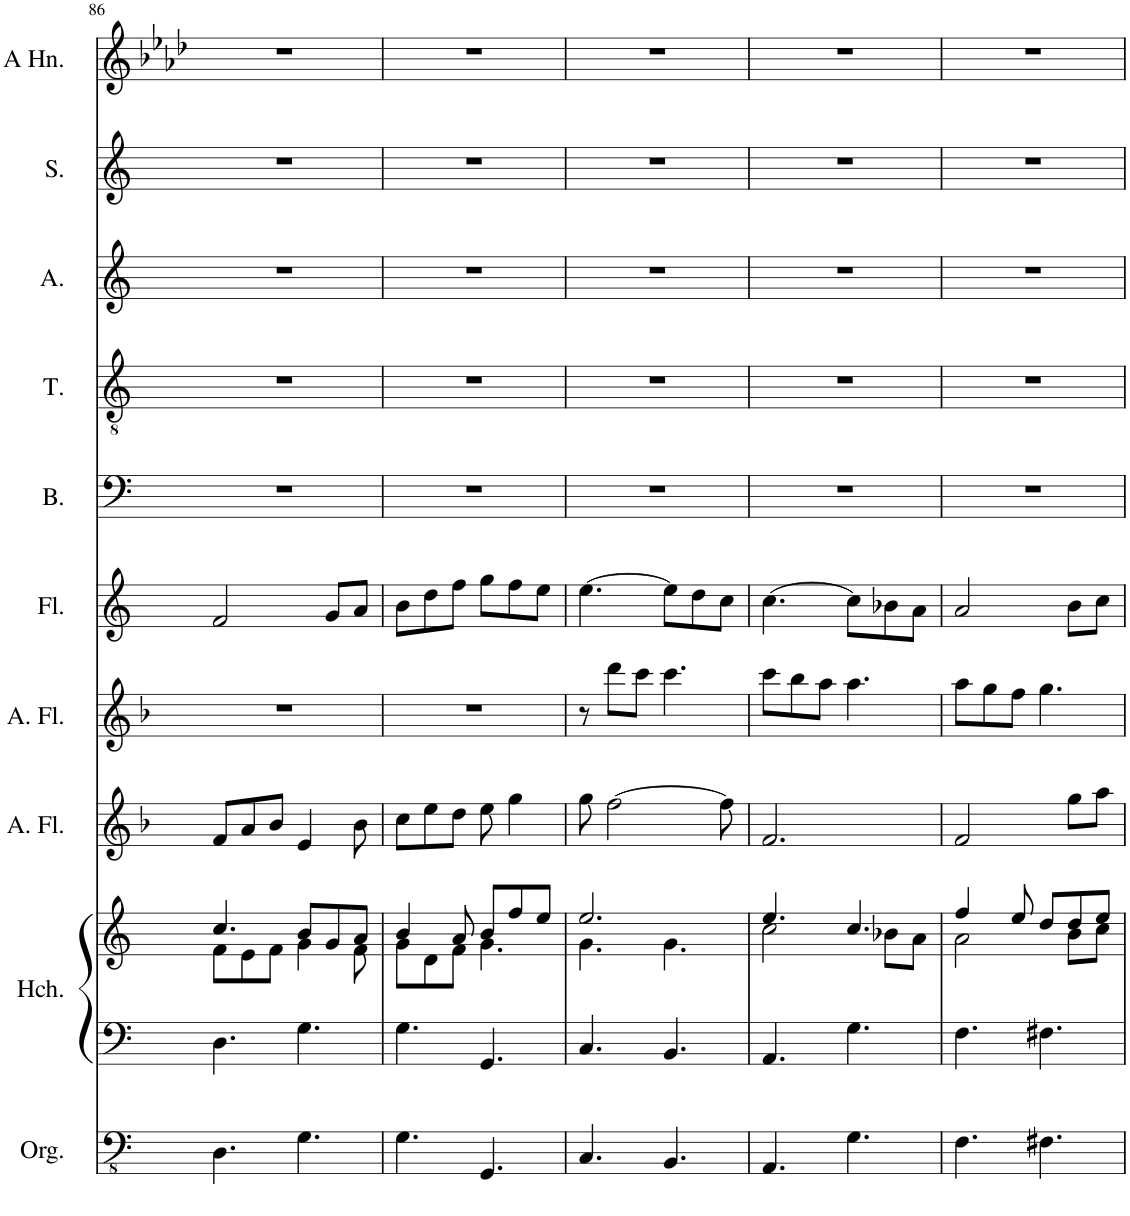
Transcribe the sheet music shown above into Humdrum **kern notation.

**kern	**kern	**kern	**kern	**kern	**kern	**kern	**kern	**kern	**kern	**kern
*part10	*part9	*part9	*part8	*part7	*part6	*part5	*part4	*part3	*part2	*part1
*staff11	*staff10	*staff9	*staff8	*staff7	*staff6	*staff5	*staff4	*staff3	*staff2	*staff1
*I"Organ	*I"Harpsichord	*	*I"Alto Flute	*I"Alto Flute	*I"Flute	*I"Bass	*I"Tenor	*I"Alto	*I"Soprano	*I"A Horn
*I'Org.	*I'Hch.	*	*I'A. Fl.	*I'A. Fl.	*I'Fl.	*I'B.	*I'T.	*I'A.	*I'S.	*I'A Hn.
!!LO:PB:g=z
*clefFv4	*clefF4	*clefG2	*clefG2	*clefG2	*clefG2	*clefF4	*clefGv2	*clefG2	*clefG2	*clefG2
*Trd-7c-12	*	*	*Trd3c5	*Trd3c5	*	*	*	*	*	*Trd2c3
*k[]	*k[]	*k[]	*k[b-]	*k[b-]	*k[]	*k[]	*k[]	*k[]	*k[]	*k[b-e-a-d-]
*M6/8	*M6/8	*M6/8	*M6/8	*M6/8	*M6/8	*M6/8	*M6/8	*M6/8	*M6/8	*M6/8
=86	=86	=86	=86	=86	=86	=86	=86	=86	=86	=86
*	*	*^	*	*	*	*	*	*	*	*
4.DD\	4.D\	4.cc/	8f\L	8f/L	2.r	2f/	2.r	2.r	2.r	2.r	2.r
.	.	.	8e\	8a/	.	.	.	.	.	.	.
.	.	.	8f\J	8b-/J	.	.	.	.	.	.	.
4.GG\	4.G\	8b/L	4g\	4e/	.	.	.	.	.	.	.
.	.	8g/	.	.	.	8g/L	.	.	.	.	.
.	.	8a/J	8f\	8b-\	.	8a/J	.	.	.	.	.
=87	=87	=87	=87	=87	=87	=87	=87	=87	=87	=87	=87
4.GG\	4.G\	4b/	8g\L	8cc\L	2.r	8b\L	2.r	2.r	2.r	2.r	2.r
.	.	.	8d\	8ee\	.	8dd\	.	.	.	.	.
.	.	8a/	8f\J	8dd\J	.	8ff\J	.	.	.	.	.
4.GGG/	4.GG/	8b/L	4.g\	8ee\	.	8gg\L	.	.	.	.	.
.	.	8ff/	.	4gg\	.	8ff\	.	.	.	.	.
.	.	8ee/J	.	.	.	8ee\J	.	.	.	.	.
=88	=88	=88	=88	=88	=88	=88	=88	=88	=88	=88	=88
4.CC/	4.C/	2.ee/	4.g\	8gg\	8r	[4.ee\	2.r	2.r	2.r	2.r	2.r
.	.	.	.	[2ff\	8ddd\L	.	.	.	.	.	.
.	.	.	.	.	8ccc\J	.	.	.	.	.	.
4.BBB/	4.BB/	.	4.g\	.	4.ccc\	8ee\L]	.	.	.	.	.
.	.	.	.	.	.	8dd\	.	.	.	.	.
.	.	.	.	8ff\]	.	8cc\J	.	.	.	.	.
=89	=89	=89	=89	=89	=89	=89	=89	=89	=89	=89	=89
4.AAA/	4.AA/	4.ee/	2cc\	2.f/	8ccc\L	[4.cc\	2.r	2.r	2.r	2.r	2.r
.	.	.	.	.	8bb-\	.	.	.	.	.	.
.	.	.	.	.	8aa\J	.	.	.	.	.	.
4.GG\	4.G\	4.cc/	.	.	4.aa\	8cc\L]	.	.	.	.	.
.	.	.	8b-X\L	.	.	8b-X\	.	.	.	.	.
.	.	.	8a\J	.	.	8a\J	.	.	.	.	.
=90	=90	=90	=90	=90	=90	=90	=90	=90	=90	=90	=90
4.FF\	4.F\	4ff/	2a\	2f/	8aa\L	2a/	2.r	2.r	2.r	2.r	2.r
.	.	.	.	.	8gg\	.	.	.	.	.	.
.	.	8ee/	.	.	8ff\J	.	.	.	.	.	.
4.FF#X\	4.F#X\	8dd/L	.	.	4.gg\	.	.	.	.	.	.
.	.	8dd/	8b\L	8gg\L	.	8b\L	.	.	.	.	.
.	.	8ee/J	8cc\J	8aa\J	.	8cc\J	.	.	.	.	.
*	*	*v	*v	*	*	*	*	*	*	*	*
=	=	=	=	=	=	=	=	=	=	=
*-	*-	*-	*-	*-	*-	*-	*-	*-	*-	*-
